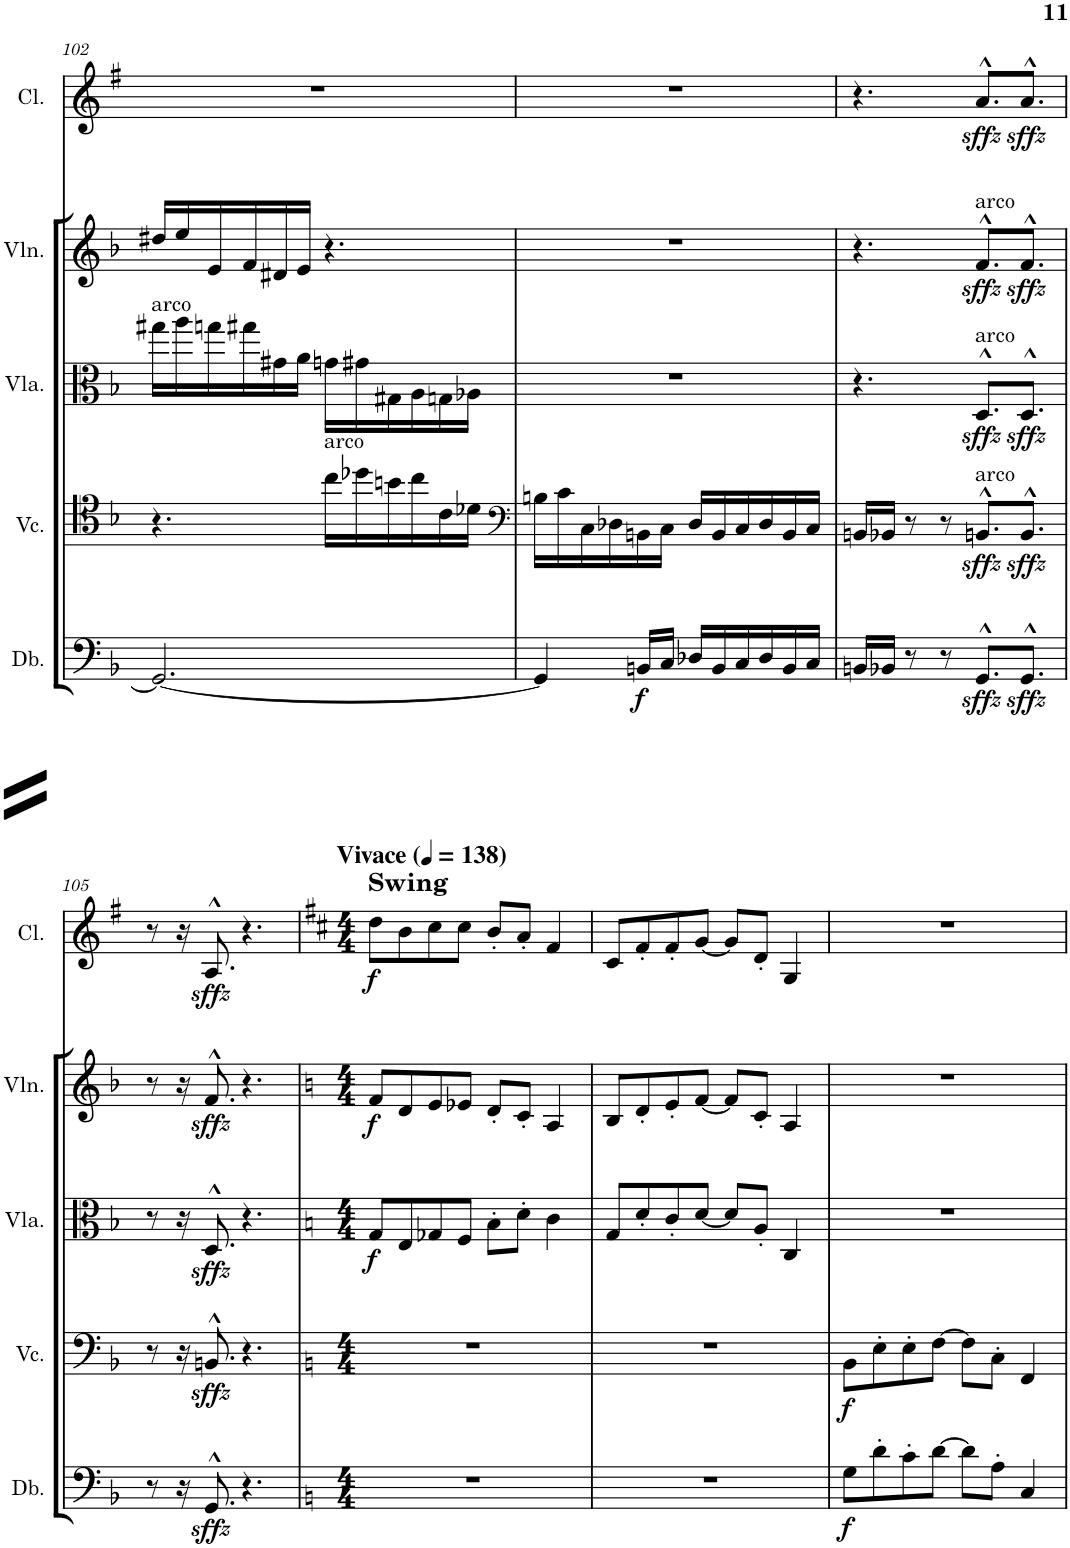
**kern	**dynam	**kern	**dynam	**kern	**dynam	**kern	**dynam	**kern	**dynam
*part5	*part5	*part4	*part4	*part3	*part3	*part2	*part2	*part1	*part1
*staff5	*staff5	*staff4	*staff4	*staff3	*staff3	*staff2	*staff2	*staff1	*staff1
*I"Double Bass	*	*I"Violoncello	*	*I"Viola	*	*I"Violin	*	*I"Bb Clarinet	*
*I'Db.	*	*I'Vc.	*	*I'Vla.	*	*I'Vln.	*	*I'Cl.	*
!!LO:PB:g=z
*clefF4	*	*clefC4	*	*clefC3	*	*clefG2	*	*clefG2	*
*Trd7c12	*	*	*	*	*	*	*	*Trd1c2	*
*k[b-]	*	*k[b-]	*	*k[b-]	*	*k[b-]	*	*k[f#]	*
*M6/8	*	*M6/8	*	*M6/8	*	*M6/8	*	*M6/8	*
=102	=102	=102	=102	=102	=102	=102	=102	=102	=102
!	!	!	!	!LO:TX:a:t=arco	!	!	!	!	!
2.GG/_	.	4.r	.	16gg#X\LL	.	16dd#X/LL	.	2.r	.
.	.	.	.	16aa\	.	16ee/	.	.	.
.	.	.	.	16ggn\	.	16e/	.	.	.
.	.	.	.	16gg#X\	.	16f/	.	.	.
.	.	.	.	16g#X\	.	16d#X/	.	.	.
.	.	.	.	16a\JJ	.	16e/JJ	.	.	.
!	!	!LO:TX:a:t=arco	!	!	!	!	!	!	!
.	.	16cc\LL	.	16gn\LL	.	4.r	.	.	.
.	.	16dd-X\	.	16g#X\	.	.	.	.	.
.	.	16bn\	.	16G#X\	.	.	.	.	.
.	.	16cc\	.	16A\	.	.	.	.	.
.	.	16c\	.	16Gn\	.	.	.	.	.
.	.	16d-X\JJ	.	16A-X\JJ	.	.	.	.	.
=103	=103	=103	=103	=103	=103	=103	=103	=103	=103
*	*	*clefF4	*	*	*	*	*	*	*
4GG/]	.	16Bn\LL	.	2.r	.	2.r	.	2.r	.
.	.	16c\	.	.	.	.	.	.	.
.	.	16C\	.	.	.	.	.	.	.
.	.	16D-X\	.	.	.	.	.	.	.
!	!LO:DY:b	!	!	!	!	!	!	!	!
16BBn/LL	f	16BBn\	.	.	.	.	.	.	.
16C/JJ	.	16C\JJ	.	.	.	.	.	.	.
16D-X/LL	.	16D-/LL	.	.	.	.	.	.	.
16BB/	.	16BB/	.	.	.	.	.	.	.
16C/	.	16C/	.	.	.	.	.	.	.
16D-/	.	16D-/	.	.	.	.	.	.	.
16BB/	.	16BB/	.	.	.	.	.	.	.
16C/JJ	.	16C/JJ	.	.	.	.	.	.	.
=104	=104	=104	=104	=104	=104	=104	=104	=104	=104
16BBn/LL	.	16BBn/LL	.	4.r	.	4.r	.	4.r	.
16BB-X/JJ	.	16BB-X/JJ	.	.	.	.	.	.	.
8r	.	8r	.	.	.	.	.	.	.
8r	.	8r	.	.	.	.	.	.	.
!	!	!	!	!	!	!LO:TX:a:t=arco	!	!	!
!	!	!	!	!LO:TX:a:t=arco	!	!	!	!	!
!	!	!LO:TX:a:t=arco	!	!	!	!	!	!	!
!	!LO:DY:b	!	!LO:DY:b	!	!LO:DY:b	!	!LO:DY:b	!	!LO:DY:b
8.GG^^/L	sffz	8.BBn^^/L	sffz	8.D^^/L	sffz	8.f^^/L	sffz	8.a^^/L	sffz
!	!LO:DY:b	!	!LO:DY:b	!	!LO:DY:b	!	!LO:DY:b	!	!LO:DY:b
8.GG^^/J	sffz	8.BB^^/J	sffz	8.D^^/J	sffz	8.f^^/J	sffz	8.a^^/J	sffz
!!LO:LB:g=z
=105	=105	=105	=105	=105	=105	=105	=105	=105	=105
8r	.	8r	.	8r	.	8r	.	8r	.
16r	.	16r	.	16r	.	16r	.	16r	.
!	!LO:DY:b	!	!LO:DY:b	!	!LO:DY:b	!	!LO:DY:b	!	!LO:DY:b
8.GG^^/	sffz	8.BBn^^/	sffz	8.D^^/	sffz	8.f^^/	sffz	8.A^^/	sffz
4.r	.	4.r	.	4.r	.	4.r	.	4.r	.
=106	=106	=106	=106	=106	=106	=106	=106	=106	=106
*k[]	*	*k[]	*	*k[]	*	*k[]	*	*k[f#c#]	*
*M4/4	*	*M4/4	*	*M4/4	*	*M4/4	*	*M4/4	*
*	*	*	*	*	*	*	*	*MM138	*
!	!	!	!	!	!	!	!	!LO:TX:a:B:t=Vivace	!
!	!	!	!	!	!	!	!	!LO:TX:a:B:t=Swing	!
!	!	!	!	!	!LO:DY:b	!	!LO:DY:b	!	!LO:DY:b
1r	.	1r	.	8G/L	f	8f/L	f	8dd\L	f
.	.	.	.	8E/	.	8d/	.	8b\	.
.	.	.	.	8G-X/	.	8e/	.	8cc#\	.
.	.	.	.	8F/J	.	8e-X/J	.	8cc#\J	.
.	.	.	.	8B'\L	.	8d'/L	.	8b'/L	.
.	.	.	.	8d'\J	.	8c'/J	.	8a'/J	.
.	.	.	.	4c\	.	4A/	.	4f#/	.
=107	=107	=107	=107	=107	=107	=107	=107	=107	=107
1r	.	1r	.	8G/L	.	8B/L	.	8c#/L	.
.	.	.	.	8d'/	.	8d'/	.	8f#'/	.
.	.	.	.	8c'/	.	8e'/	.	8f#'/	.
.	.	.	.	[8d/J	.	[8f/J	.	[8g/J	.
.	.	.	.	8d/L]	.	8f/L]	.	8g/L]	.
.	.	.	.	8A'/J	.	8c'/J	.	8d'/J	.
.	.	.	.	4C/	.	4A/	.	4G/	.
=108	=108	=108	=108	=108	=108	=108	=108	=108	=108
!	!LO:DY:b	!	!LO:DY:b	!	!	!	!	!	!
8G\L	f	8BB\L	f	1r	.	1r	.	1r	.
8d'\	.	8E'\	.	.	.	.	.	.	.
8c'\	.	8E'\	.	.	.	.	.	.	.
[8d\J	.	[8F\J	.	.	.	.	.	.	.
8d\L]	.	8F\L]	.	.	.	.	.	.	.
8A'\J	.	8C'\J	.	.	.	.	.	.	.
4C/	.	4FF/	.	.	.	.	.	.	.
=	=	=	=	=	=	=	=	=	=
*-	*-	*-	*-	*-	*-	*-	*-	*-	*-
